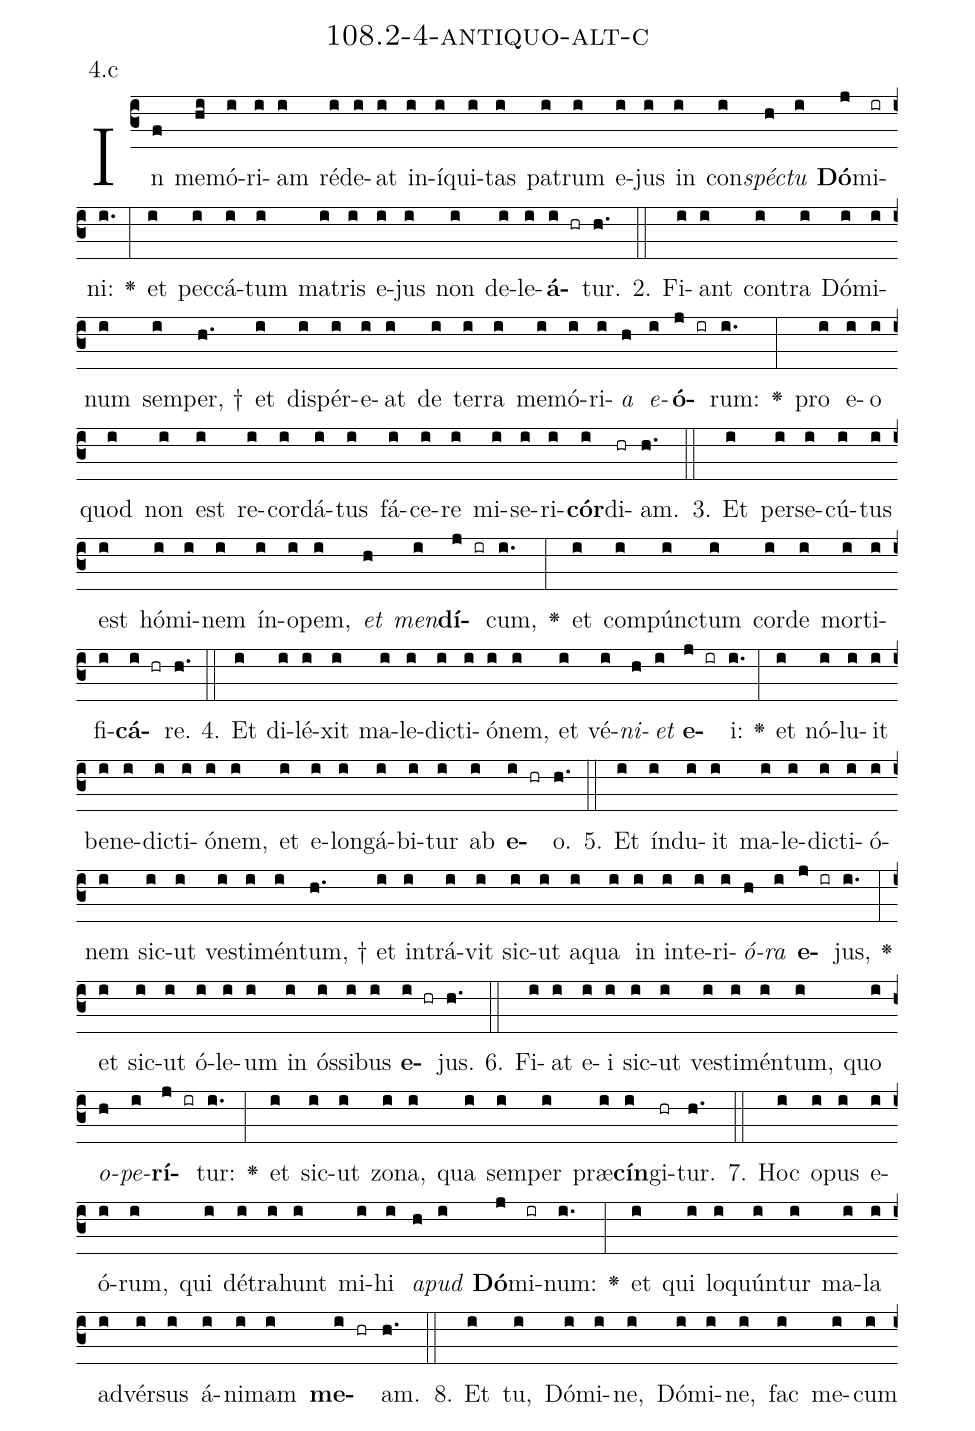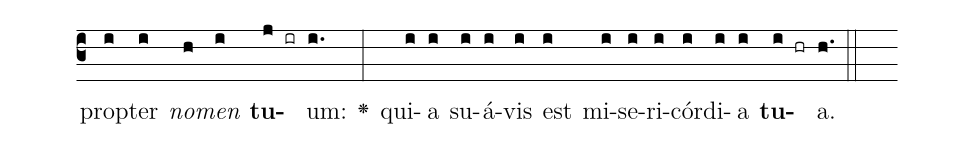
name: 108.2-4-antiquo-alt-c;
annotation: 4.c;
%%
(c3)In(f) me(hi)mó(i)ri(i)am(i) réd(i)e(i)at(i) in(i)í(i)qui(i)tas(i) pa(i)trum(i) e(i)jus(i) in(i) con(i)<i>spéc</i>(h)<i>tu</i>(i) <b>Dó</b>(j)mi(ir)ni:(i.) <v>\greheightstar</v>(:) et(i) pec(i)cá(i)tum(i) ma(i)tris(i) e(i)jus(i) non(i) de(i)le(i)<b>á</b>(i hr)tur.(h.) (::)
2. Fi(i)ant(i) con(i)tra(i) Dó(i)mi(i)num(i) sem(i)per, †(h.) et(i) dis(i)pér(i)e(i)at(i) de(i) ter(i)ra(i) me(i)mó(i)ri(i)<i>a</i>(h) <i>e</i>(i)<b>ó</b>(j ir)rum:(i.) <v>\greheightstar</v>(:) pro(i) e(i)o(i) quod(i) non(i) est(i) re(i)cor(i)dá(i)tus(i) fá(i)ce(i)re(i) mi(i)se(i)ri(i)<b>cór</b>(i)di(hr)am.(h.) (::)
3. Et(i) per(i)se(i)cú(i)tus(i) est(i) hó(i)mi(i)nem(i) ín(i)o(i)pem,(i) <i>et</i>(h) <i>men</i>(i)<b>dí</b>(j ir)cum,(i.) <v>\greheightstar</v>(:) et(i) com(i)púnc(i)tum(i) cor(i)de(i) mor(i)ti(i)fi(i)<b>cá</b>(i hr)re.(h.) (::)
4. Et(i) di(i)lé(i)xit(i) ma(i)le(i)dic(i)ti(i)ó(i)nem,(i) et(i) vé(i)<i>ni</i>(h)<i>et</i>(i) <b>e</b>(j ir)i:(i.) <v>\greheightstar</v>(:) et(i) nó(i)lu(i)it(i) be(i)ne(i)dic(i)ti(i)ó(i)nem,(i) et(i) e(i)lon(i)gá(i)bi(i)tur(i) ab(i) <b>e</b>(i hr)o.(h.) (::)
5. Et(i) índ(i)u(i)it(i) ma(i)le(i)dic(i)ti(i)ó(i)nem(i) sic(i)ut(i) ves(i)ti(i)mén(i)tum, †(h.) et(i) in(i)trá(i)vit(i) sic(i)ut(i) a(i)qua(i) in(i) in(i)te(i)ri(i)<i>ó</i>(h)<i>ra</i>(i) <b>e</b>(j ir)jus,(i.) <v>\greheightstar</v>(:) et(i) sic(i)ut(i) ó(i)le(i)um(i) in(i) ós(i)si(i)bus(i) <b>e</b>(i hr)jus.(h.) (::)
6. Fi(i)at(i) e(i)i(i) sic(i)ut(i) ves(i)ti(i)mén(i)tum,(i) quo(i) <i>o</i>(h)<i>pe</i>(i)<b>rí</b>(j ir)tur:(i.) <v>\greheightstar</v>(:) et(i) sic(i)ut(i) zo(i)na,(i) qua(i) sem(i)per(i) præ(i)<b>cín</b>(i)gi(hr)tur.(h.) (::)
7. Hoc(i) o(i)pus(i) e(i)ó(i)rum,(i) qui(i) dé(i)tra(i)hunt(i) mi(i)hi(i) <i>a</i>(h)<i>pud</i>(i) <b>Dó</b>(j)mi(ir)num:(i.) <v>\greheightstar</v>(:) et(i) qui(i) lo(i)quún(i)tur(i) ma(i)la(i) ad(i)vér(i)sus(i) á(i)ni(i)mam(i) <b>me</b>(i hr)am.(h.) (::)
8. Et(i) tu,(i) Dó(i)mi(i)ne,(i) Dó(i)mi(i)ne,(i) fac(i) me(i)cum(i) prop(i)ter(i) <i>no</i>(h)<i>men</i>(i) <b>tu</b>(j ir)um:(i.) <v>\greheightstar</v>(:) qui(i)a(i) su(i)á(i)vis(i) est(i) mi(i)se(i)ri(i)cór(i)di(i)a(i) <b>tu</b>(i hr)a.(h.) (::)
